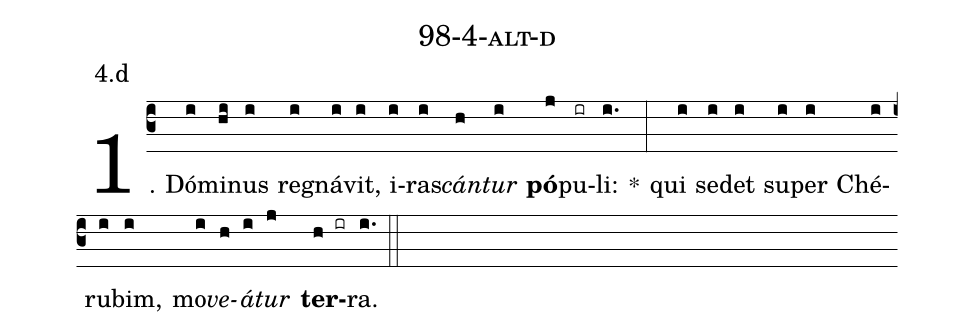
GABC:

name: 98-4-alt-d;
annotation: 4.d;
%%
(c3)1. Dó(i)mi(hi)nus(i) re(i)gná(i)vit,(i) i(i)ras(i)<i>cán</i>(h)<i>tur</i>(i) <b>pó</b>(j)pu(ir)li:(i.) *(:) qui(i) se(i)det(i) su(i)per(i) Ché(i)ru(i)bim,(i) mo(i)<i>ve</i>(h)<i>á</i>(i)<i>tur</i>(j) <b>ter</b>(h ir)ra.(i.) (::)
